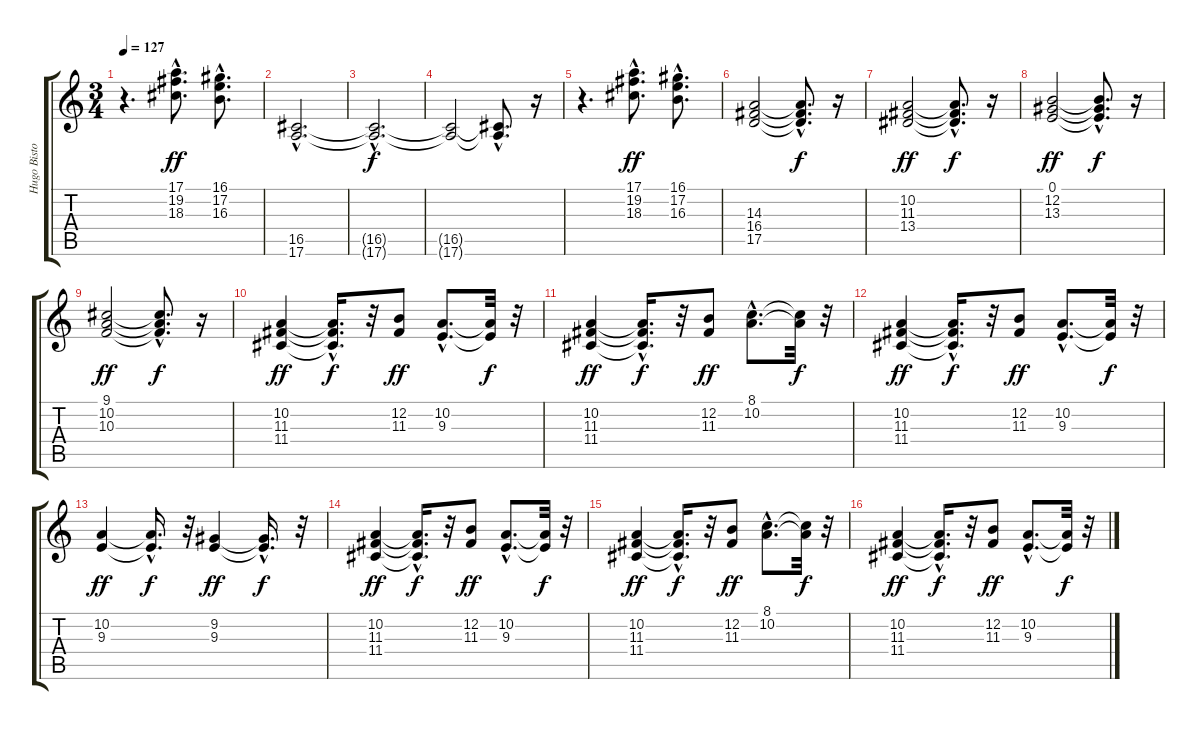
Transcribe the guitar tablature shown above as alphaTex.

\track ("Hugo Bistolfi" "Hugo Bisto") {instrument stringensemble1}
\staff {score tabs}
\tuning (E4 B3 G3 D3 A2 E2) {hide}
\ts (3 4)
\tempo 127
\clef g2
\ks c
r.4{d dy f} (17.1{hac} 19.2{hac} 18.3{hac}).8{d dy ff} (16.1{hac} 17.2{hac} 16.3{hac}).8{d} |
(16.5{hac} 17.6{hac}).2{d} |
(16.5{hac t} 17.6{hac t}).2{d dy f} |
(16.5{t} 17.6{t}).2 (16.5{hac t} 17.6{hac t}).8{d} r.16 |
r.4{d} (17.1{hac} 19.2{hac} 18.3{hac}).8{d dy ff} (16.1{hac} 17.2{hac} 16.3{hac}).8{d} |
(14.3 16.4 17.5).2 (14.3{hac t} 16.4{hac t} 17.5{hac t}).8{d dy f} r.16 |
(10.2 11.3 13.4).2{dy ff} (10.2{hac t} 11.3{hac t} 13.4{hac t}).8{d dy f} r.16 |
(0.1 12.2 13.3).2{dy ff} (0.1{hac t} 12.2{hac t} 13.3{hac t}).8{d dy f} r.16 |
(9.1 10.2 10.3).2{dy ff} (9.1{hac t} 10.2{hac t} 10.3{hac t}).8{d dy f} r.16 |
(10.2 11.3 11.4).4{dy ff} (10.2{hac t} 11.3{hac t} 11.4{hac t}).16{d dy f} r.32 (12.2 11.3).8{dy ff} (10.2{hac} 9.3{hac}).8{d} (10.2{t} 9.3{t}).32{dy f} r.32 |
(10.2 11.3 11.4).4{dy ff} (10.2{hac t} 11.3{hac t} 11.4{hac t}).16{d dy f} r.32 (12.2 11.3).8{dy ff} (8.1{hac} 10.2{hac}).8{d} (8.1{t} 10.2{t}).32{dy f} r.32 |
(10.2 11.3 11.4).4{dy ff} (10.2{hac t} 11.3{hac t} 11.4{hac t}).16{d dy f} r.32 (12.2 11.3).8{dy ff} (10.2{hac} 9.3{hac}).8{d} (10.2{t} 9.3{t}).32{dy f} r.32 |
(10.2 9.3).4{dy ff} (10.2{hac t} 9.3{hac t}).16{d dy f} r.32 (9.2 9.3).4{dy ff} (9.2{hac t} 9.3{hac t}).16{d dy f} r.32 |
(10.2 11.3 11.4).4{dy ff} (10.2{hac t} 11.3{hac t} 11.4{hac t}).16{d dy f} r.32 (12.2 11.3).8{dy ff} (10.2{hac} 9.3{hac}).8{d} (10.2{t} 9.3{t}).32{dy f} r.32 |
(10.2 11.3 11.4).4{dy ff} (10.2{hac t} 11.3{hac t} 11.4{hac t}).16{d dy f} r.32 (12.2 11.3).8{dy ff} (8.1{hac} 10.2{hac}).8{d} (8.1{t} 10.2{t}).32{dy f} r.32 |
(10.2 11.3 11.4).4{dy ff} (10.2{hac t} 11.3{hac t} 11.4{hac t}).16{d dy f} r.32 (12.2 11.3).8{dy ff} (10.2{hac} 9.3{hac}).8{d} (10.2{t} 9.3{t}).32{dy f} r.32
